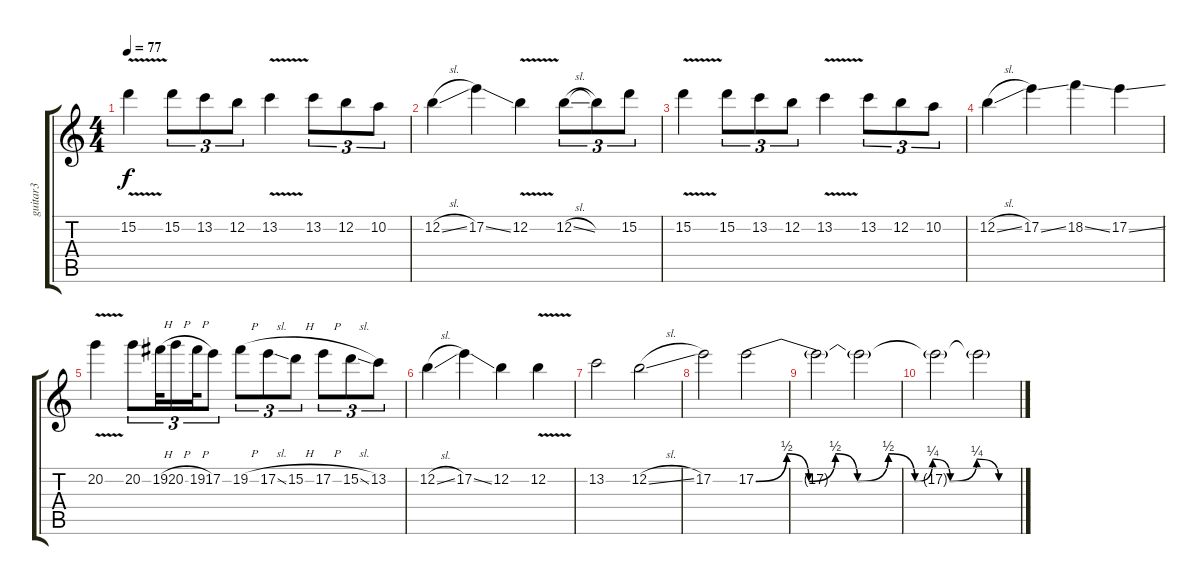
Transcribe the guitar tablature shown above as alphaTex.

\track ("guitar3" "guitar3") {instrument overdrivenguitar}
\staff {score tabs}
\tuning (E4 B3 G3 D3 A2 E2) {hide}
\ts (4 4)
\tempo 77
\clef g2
\ks c
15.2{v}.4{dy f} 15.2.8{tu (3 2)} 13.2.8{tu (3 2)} 12.2.8{tu (3 2)} 13.2{v}.4 13.2.8{tu (3 2)} 12.2.8{tu (3 2)} 10.2.8{tu (3 2)} |
12.2{sl}.4 17.2{ss}.4 12.2{v}.4 12.2{sl}.8{tu (3 2)} 12.2{t}.8{tu (3 2)} 15.2.8{tu (3 2)} |
15.2{v}.4 15.2.8{tu (3 2)} 13.2.8{tu (3 2)} 12.2.8{tu (3 2)} 13.2{v}.4 13.2.8{tu (3 2)} 12.2.8{tu (3 2)} 10.2.8{tu (3 2)} |
12.2{sl}.4 17.2{ss}.4 18.2{ss}.4 17.2{ss}.4 |
20.2{v}.4 20.2.8{tu (3 2)} 19.2{h}.32{tu (3 2)} 20.2{h}.16{tu (3 2)} 19.2{h}.32{tu (3 2)} 17.2.8{tu (3 2)} 19.2{h}.8{tu (3 2)} 17.2{sl}.8{tu (3 2)} 15.2{h}.8{tu (3 2)} 17.2{h}.8{tu (3 2)} 15.2{sl}.8{tu (3 2)} 13.2.8{tu (3 2)} |
12.2{sl}.4 17.2{ss}.4 12.2.4 12.2{v}.4 |
13.2.2 12.2{sl}.2 |
17.2.2 17.2{be (custom 0 0 7 2 12 0 18 2 23 0 30 2 36 0 40 1 44 0 50 1 55 0 60 0)}.2 |
17.2{t}.2 17.2{t}.2 |
17.2{t}.2 17.2{t}.2
